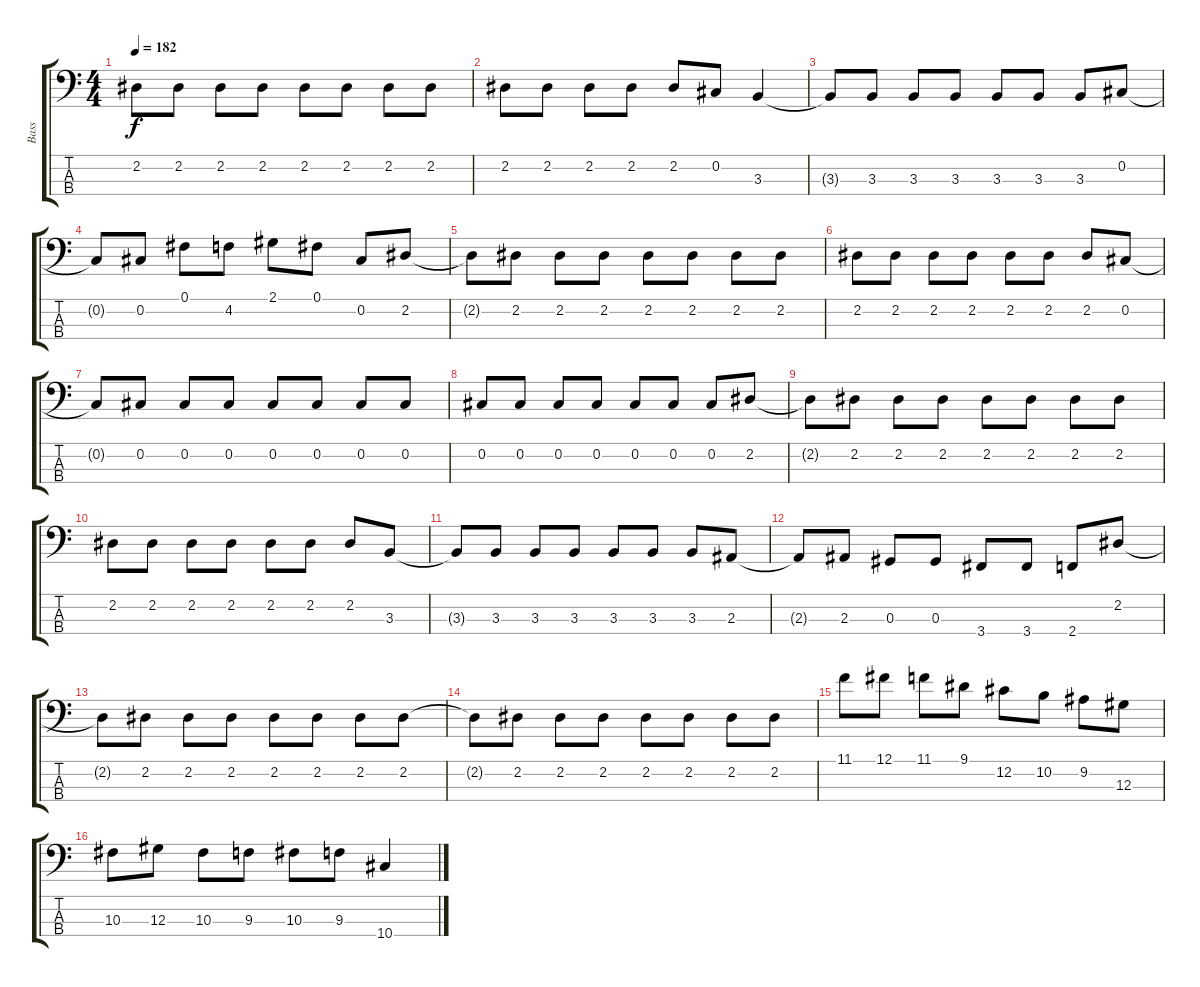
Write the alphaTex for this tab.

\track ("Bass" "Bass") {instrument electricbassfinger}
\staff {score tabs}
\tuning (Gb2 Db2 Ab1 Eb1) {hide}
\ts (4 4)
\tempo 182
\clef f4
\ks c
2.2{t}.8{dy f} 2.2.8 2.2.8 2.2.8 2.2.8 2.2.8 2.2.8 2.2.8 |
2.2.8 2.2.8 2.2.8 2.2.8 2.2.8 0.2.8 3.3.4 |
3.3{t}.8 3.3.8 3.3.8 3.3.8 3.3.8 3.3.8 3.3.8 0.2.8 |
0.2{t}.8 0.2.8 0.1.8 4.2.8 2.1.8 0.1.8 0.2.8 2.2.8 |
2.2{t}.8 2.2.8 2.2.8 2.2.8 2.2.8 2.2.8 2.2.8 2.2.8 |
2.2.8 2.2.8 2.2.8 2.2.8 2.2.8 2.2.8 2.2.8 0.2.8 |
0.2{t}.8 0.2.8 0.2.8 0.2.8 0.2.8 0.2.8 0.2.8 0.2.8 |
0.2.8 0.2.8 0.2.8 0.2.8 0.2.8 0.2.8 0.2.8 2.2.8 |
2.2{t}.8 2.2.8 2.2.8 2.2.8 2.2.8 2.2.8 2.2.8 2.2.8 |
2.2.8 2.2.8 2.2.8 2.2.8 2.2.8 2.2.8 2.2.8 3.3.8 |
3.3{t}.8 3.3.8 3.3.8 3.3.8 3.3.8 3.3.8 3.3.8 2.3.8 |
2.3{t}.8 2.3.8 0.3.8 0.3.8 3.4.8 3.4.8 2.4.8 2.2.8 |
2.2{t}.8 2.2.8 2.2.8 2.2.8 2.2.8 2.2.8 2.2.8 2.2.8 |
2.2{t}.8 2.2.8 2.2.8 2.2.8 2.2.8 2.2.8 2.2.8 2.2.8 |
11.1.8 12.1.8 11.1.8 9.1.8 12.2.8 10.2.8 9.2.8 12.3.8 |
10.3.8 12.3.8 10.3.8 9.3.8 10.3.8 9.3.8 10.4.4
